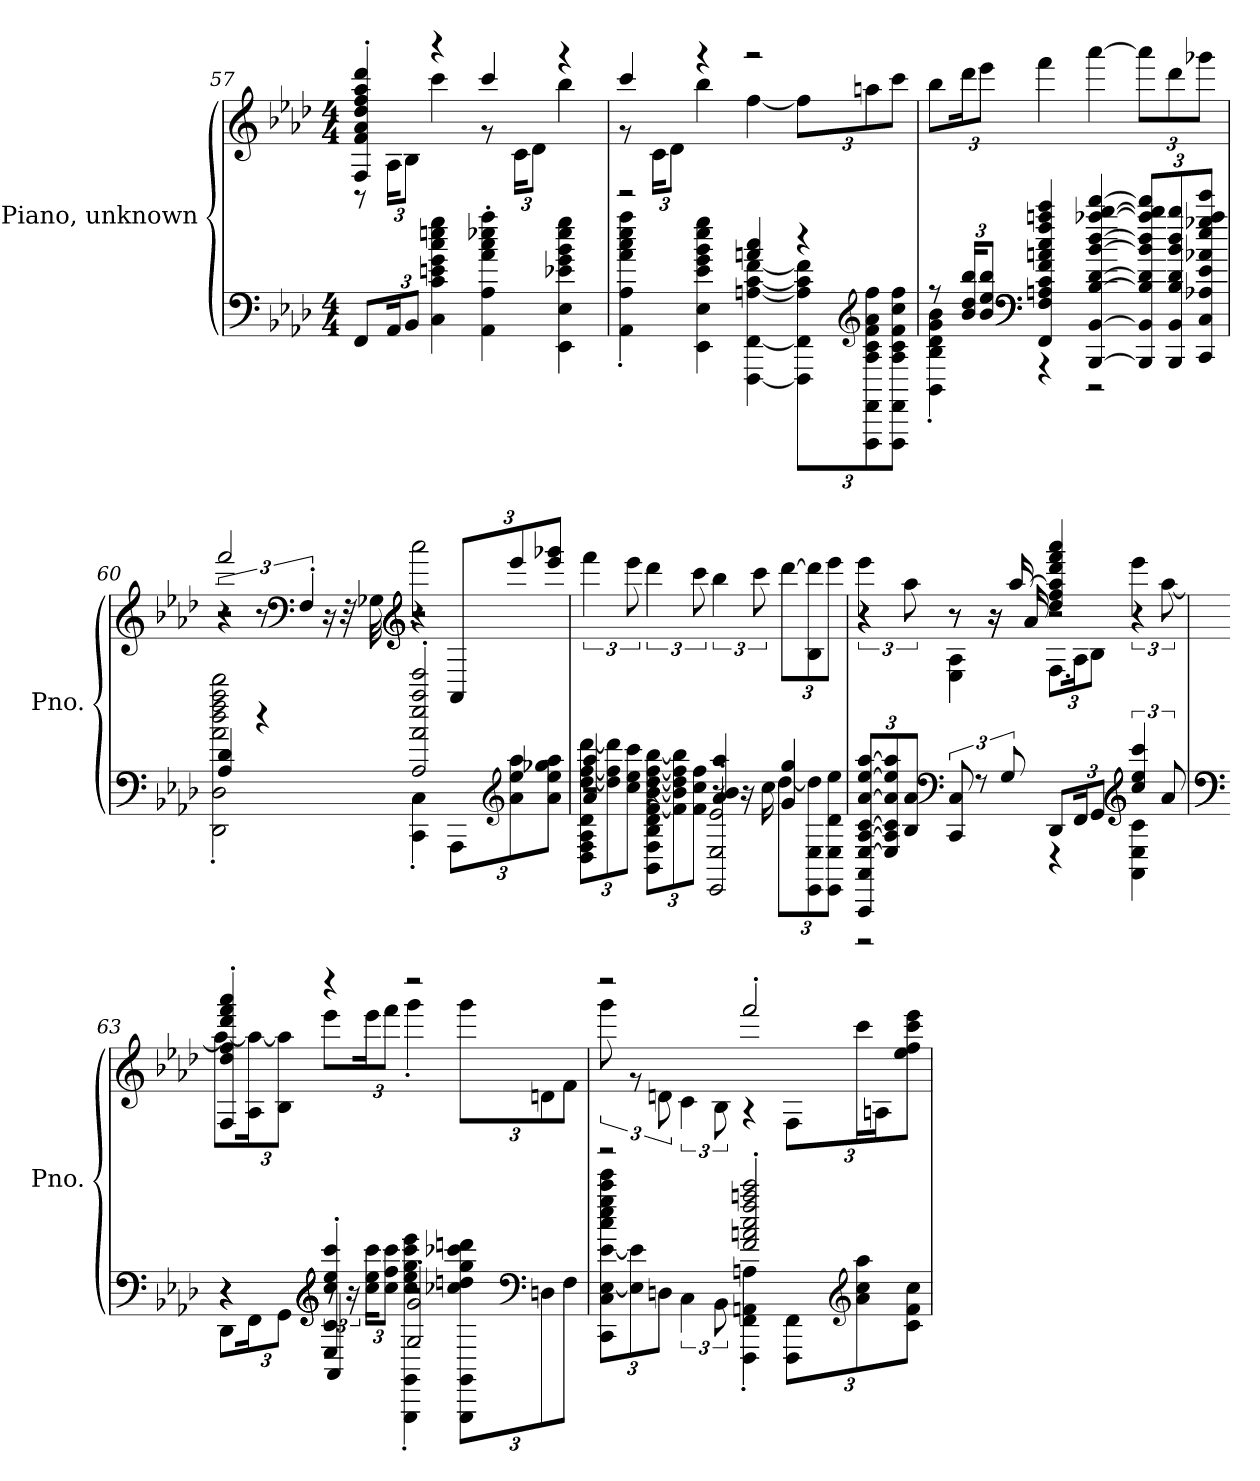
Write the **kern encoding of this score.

**kern	**kern
*part1	*part1
*staff2	*staff1
*I"Piano, unknown	*
*I'Pno.	*
*clefF4	*clefG2
*k[b-e-a-d-]	*k[b-e-a-d-]
*M4/4	*M4/4
=57	=57
*	*^
8FF/L	4F/' 4f/' 4a-/' 4dd-/' 4ff/' 4aa-/' 4ddd-/'	8r
*Xbrackettup	*	*Xbrackettup
24AA-/K	.	24A-\KL
12BB-/J	.	12B-\J
4C\ 4c\ 4en\ 4g\ 4cc\ 4een\ 4gg\	4r	4ccc\
4AA-\' 4A-\' 4a-\' 4cc\' 4ee-X\' 4aa-\'	4ccc/	8r
.	.	24c\KL
.	.	12d-\J
4EE-\ 4E-\ 4e-X\ 4g\ 4b-\ 4ee-\ 4gg\	4r	4bb-\
=58	=58	=58
*^	*	*
2r	4AA-\' 4A-\' 4a-\' 4cc\' 4ee-\' 4aa-\'	4ccc/	8r
.	.	.	24c\KL
.	.	.	12d-\J
.	4EE-\ 4E-\ 4e-\ 4g\ 4b-\ 4ee-\ 4gg\	4r	4bb-\
4an/ 4cc/	[4FFF\ [4FF\ [4An\ [4c\ [4f\	2r	[4ff\
4r	12FFF\] 12FF\] 12A\] 12c\] 12f\]L	.	12ff\L]
*clefG2	*	*	*
.	12FFF\ 12FF\ 12A\ 12c\ 12f\ 12a\ 12ff\	.	12aan\
.	12FFF\ 12FF\ 12A\ 12c\ 12f\ 12cc\ 12ff\J	.	12ccc\J
*	*	*v	*v
!!LO:LB:g=z
=59	=59	=59
8r	4BB-\' 4B-\' 4d-\' 4g\' 4b-\'	8bb-\L
24b-/ 24dd-/ 24bb-/KL	.	24ddd-\K
12b-/ 12ee-/ 12bb-/J	.	12eee-\J
*clefF4	*	*
4FF/ 4F/ 4An/ 4c/ 4f/ 4an/ 4cc/ 4ff/ 4aan/ 4ccc/	4r	4fff\
[4BBB-/ [4BB-/ [4B-/ [4d-/ [4b-/ [4dd-/ [4aa-X/ [4bb-/ [4ddd-/	2r	[4aaa-\
12BBB-/] 12BB-/] 12B-/] 12d-/] 12b-/] 12dd-/] 12aa-/] 12bb-/] 12ddd-/]L	.	12aaa-\L]
12BBB-/ 12BB-/ 12B-/ 12d-/ 12b-/ 12dd-/ 12bb-/	.	12ddd-\
12CC/ 12C/ 12A-X/ 12e-/ 12a-X/ 12ee-/ 12gg-X/ 12aa-/ 12eee-/J	.	12ggg-X\J
=60	=60	=60
*	*	*^
*	*	*	*^
*	*	*	*	*brackettup
4A-/ 4d-/	2DD-\' 2D-\' 2a-\' 2dd-\' 2ff\' 2aa-\' 2ddd-\'	2fff/	4r	3r
4r	.	.	8r	.
*	*	*clefF4	*	*
.	.	.	.	6F'/
.	.	.	16r	.
.	.	.	32r	.
.	.	.	32G-X\	.
*	*	*clefG2	*	*
2A-/' 2a-/' 2ee-/' 2aa-/' 2eee-/'	4CC\' 4C\'	2r	2aaa-'\	4r
*	*	*	*	*Xbrackettup
.	12AAA-\L	.	.	12AA-/L
*clefG2	*	*	*	*
.	12a-\ 12ee-\ 12aa-\	.	.	12eee-/
.	12a-\ 12ee-\ 12gg-X\ 12aa-\J	.	.	12eee-/ 12ggg-X/J
*	*	*v	*v	*v
!!LO:LB:g=z
=61	=61	=61
*	*^	*
*	*	*	*brackettup
4a-/ 4aa-/	12D-\ 12F\ 12A-\ 12d-\ [12dd-\ [12ff\ [12ddd-\L	2r	6fff\
.	12dd-\] 12ff\] 12ddd-\]	.	.
.	12cc\ 12ee-\ 12ccc\J	.	12eee-\
4r	12BB-\ 12F\ 12B-\ 12d-\ [12f\ [12b-\ [12dd-\ [12ff\ [12bb-\L	.	6ddd-\
.	12f\] 12b-\] 12dd-\] 12ff\] 12bb-\]	.	.
.	12f\ 12cc\ 12ff\J	.	12ccc\
4a-/ 4b-/ 4aa-/	8r	2EE-/' 2E-/' 2e-/'	6bb-\
.	16r	.	.
.	.	.	12ccc\
.	16cc\	.	.
*	*	*	*Xbrackettup
4g/ 4gg/	[12dd-\L	.	[12ddd-\L
.	12EE-\ 12E-\ 12dd-\]	.	12B-\ 12ddd-\]
.	12EE-\ 12E-\ 12d-\ 12ee-\J	.	12eee-\J
*	*v	*v	*
=62	=62	=62
*	*	*^
*	*	*	*brackettup
*	*	*	*^
12AAA-/ 12AA-/ [12E-/ [12A-/ [12c/ [12a-/ [12ee-/ [12aa-/L	2r	4r	6eee-\	4r
12E-/] 12A-/] 12c/] 12a-/] 12ee-/] 12aa-/]	.	.	.	.
12B-/ 12a-/J	.	.	12aa-\	.
*clefF4	*	*	*	*
*brackettup	*	*	*	*
12CC/ 12C/	.	8r	4E-\ 4A-\	8r
12r	.	.	.	.
.	.	16r	.	16r
12G/	.	.	.	.
.	.	[16aa-/	.	16a-/
*	*	*	*Xbrackettup	*
8DD-/L	4r	4dd-/ 4ff/ 4aa-/] 4ddd-/ 4fff/ 4aaa-/	12.F\L	2r
*Xbrackettup	*	*	*	*
24FF/K	.	.	24A-\K	.
12GG/J	.	.	12B-\J	.
*clefG2	*	*	*	*
*brackettup	*	*	*brackettup	*
6cc/ 6ee-/ 6ccc/	4AA-\ 4E-\ 4c\	4r	6eee-\	.
12a-/	.	.	[12aa-\	.
*v	*v	*	*	*
*	*v	*v	*v
!!LO:PB:g=z
=63	=63
*clefF4	*
*^	*^
*	*^	*	*
4r	8DD-\L	4r	4F/' 4dd-/' 4ff/' 4ddd-/' 4fff/' 4aaa-/'	8aa-\L_
*	*Xbrackettup	*	*	*Xbrackettup
.	24FF\K	.	.	24A-\ 24aa-\_K
.	12GG\J	.	.	12B-\ 12aa-\]J
*clefG2	*	*	*	*
*	*brackettup	*	*	*
4E-/' 4c/' 4cc/' 4ee-/' 4ccc/'	12r	4AA-/	4r	8eee-\L
.	24r	.	.	.
.	24cc\ 24ee-\ 24ccc\KL	.	.	24eee-\K
.	12cc\ 12ff\ 12ccc\J	.	.	12fff\J
2G/' 2g/'	4GGG\' 4GG\' 4cc\' 4ee-\' 4gg\' 4ccc\' 4eee-\'	2r	2r	4ggg'\
*	*Xbrackettup	*	*	*
.	12GGG\ 12GG\ 12cc-X\ 12ddn\ 12gg\ 12ccc-X\ 12dddn\L	.	.	12ggg\L
*clefF4	*	*	*	*
.	12Dn\	.	.	12dn\
.	12F\J	.	.	12f\J
*	*v	*v	*	*
=64	=64	=64	=64
*	*	*	*brackettup
2r	12CC\ 12C\ [12E-\ [12e-\ 12cc\ 12ee-\ 12gg\ 12ccc\ 12eee-\L	2r	12ggg\
.	12E-\] 12e-\]	.	12r
.	12Dn\J	.	12dn\
*	*brackettup	*	*
.	6C\	.	6c\
.	12BB-\	.	12B-\
2f/' 2an/' 2cc/' 2ff/' 2aan/' 2ccc/'	4FFF\' 4FF\' 4AAn\' 4An\'	2fff'/	4r
*	*Xbrackettup	*	*Xbrackettup
.	12FFF\ 12FF\L	.	12F\L
*clefG2	*	*	*
.	12a\ 12cc\ 12aa\	.	24ccc\L
.	.	.	24An\J
.	12c\ 12f\ 12cc\J	.	12ee-\ 12ff\ 12ccc\ 12eee-\J
*v	*v	*	*
*	*v	*v
=	=
*-	*-
